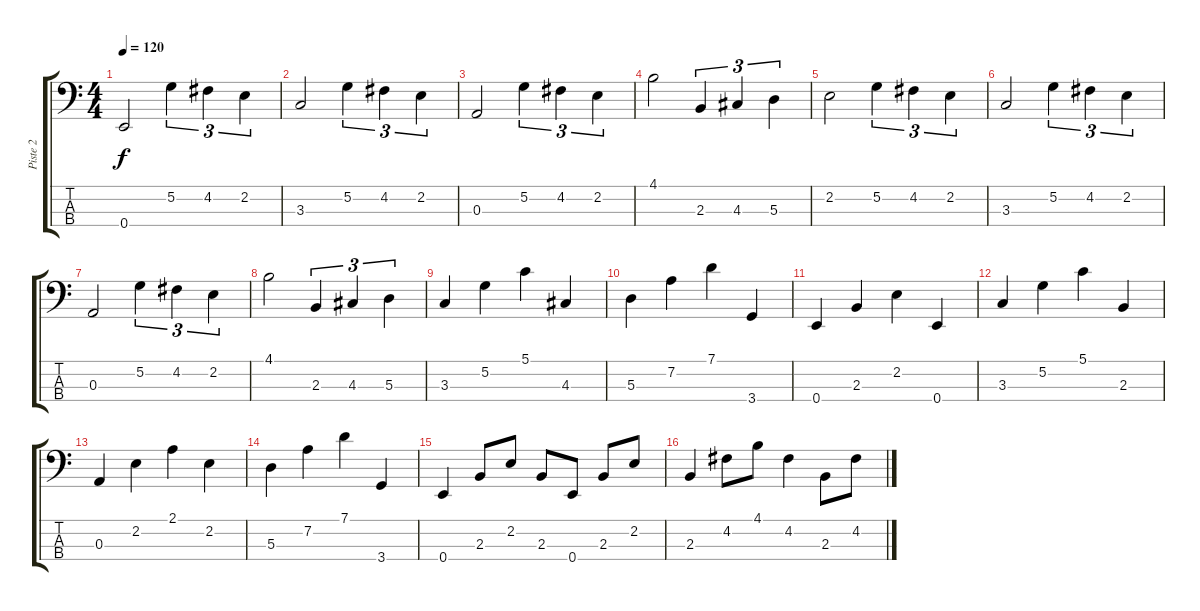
\track ("Piste 2" "Piste 2") {instrument electricbassfinger}
\staff {score tabs}
\tuning (G2 D2 A1 E1) {hide}
\ts (4 4)
\tempo 120
\clef f4
\ks c
0.4.2{dy f} 5.2.4{tu (3 2)} 4.2.4{tu (3 2)} 2.2.4{tu (3 2)} |
3.3.2 5.2.4{tu (3 2)} 4.2.4{tu (3 2)} 2.2.4{tu (3 2)} |
0.3.2 5.2.4{tu (3 2)} 4.2.4{tu (3 2)} 2.2.4{tu (3 2)} |
4.1.2 2.3.4{tu (3 2)} 4.3.4{tu (3 2)} 5.3.4{tu (3 2)} |
2.2.2 5.2.4{tu (3 2)} 4.2.4{tu (3 2)} 2.2.4{tu (3 2)} |
3.3.2 5.2.4{tu (3 2)} 4.2.4{tu (3 2)} 2.2.4{tu (3 2)} |
0.3.2 5.2.4{tu (3 2)} 4.2.4{tu (3 2)} 2.2.4{tu (3 2)} |
4.1.2 2.3.4{tu (3 2)} 4.3.4{tu (3 2)} 5.3.4{tu (3 2)} |
3.3.4 5.2.4 5.1.4 4.3.4 |
5.3.4 7.2.4 7.1.4 3.4.4 |
0.4.4 2.3.4 2.2.4 0.4.4 |
3.3.4 5.2.4 5.1.4 2.3.4 |
0.3.4 2.2.4 2.1.4 2.2.4 |
5.3.4 7.2.4 7.1.4 3.4.4 |
0.4.4 2.3.8 2.2.8 2.3.8 0.4.8 2.3.8 2.2.8 |
2.3.4 4.2.8 4.1.8 4.2.4 2.3.8 4.2.8
